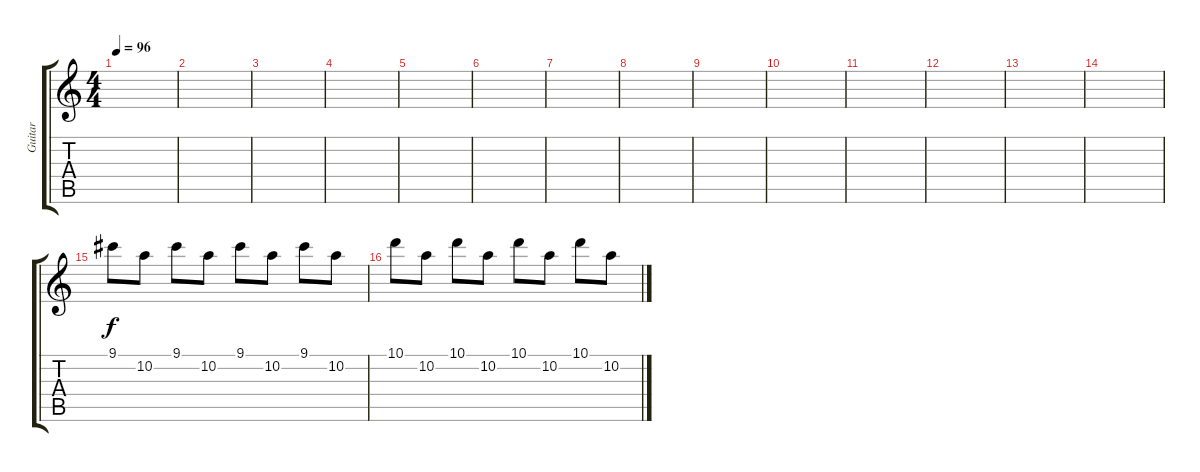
\track ("Guitar" "Guitar") {instrument electricguitarjazz}
\staff {score tabs}
\tuning (E4 B3 G3 D3 A2 E2) {hide}
\ts (4 4)
\tempo 96
\clef g2
\ks c
|
|
|
|
|
|
|
|
|
|
|
|
|
|
9.1.8 10.2.8 9.1.8 10.2.8 9.1.8 10.2.8 9.1.8 10.2.8 |
10.1.8 10.2.8 10.1.8 10.2.8 10.1.8 10.2.8 10.1.8 10.2.8
